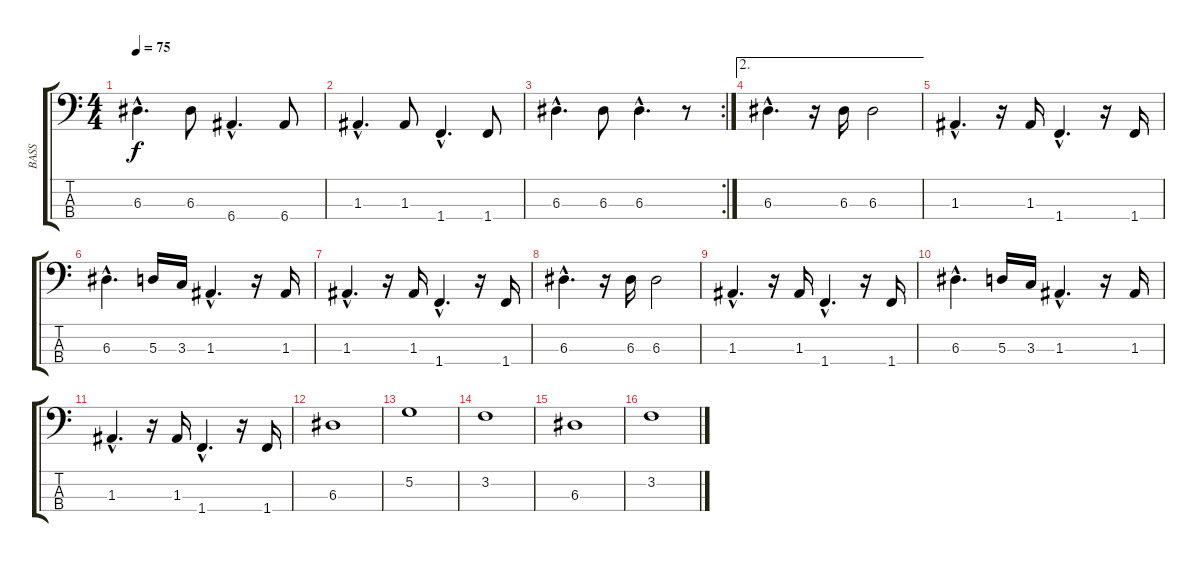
\track ("BASS" "BASS") {instrument electricbassfinger}
\staff {score tabs}
\tuning (G2 D2 A1 E1) {hide}
\ts (4 4)
\tempo 75
\clef f4
\ks c
6.3{hac}.4{d dy f} 6.3.8 6.4{hac}.4{d} 6.4.8 |
1.3{hac}.4{d} 1.3.8 1.4{hac}.4{d} 1.4.8 |
\rc 2
6.3{hac}.4{d} 6.3.8 6.3{hac}.4{d} r.8 |
\ae 2
6.3{hac}.4{d} r.16 6.3.16 6.3.2 |
1.3{hac}.4{d} r.16 1.3.16 1.4{hac}.4{d} r.16 1.4.16 |
6.3{hac}.4{d} 5.3.16 3.3.16 1.3{hac}.4{d} r.16 1.3.16 |
1.3{hac}.4{d} r.16 1.3.16 1.4{hac}.4{d} r.16 1.4.16 |
6.3{hac}.4{d} r.16 6.3.16 6.3.2 |
1.3{hac}.4{d} r.16 1.3.16 1.4{hac}.4{d} r.16 1.4.16 |
6.3{hac}.4{d} 5.3.16 3.3.16 1.3{hac}.4{d} r.16 1.3.16 |
1.3{hac}.4{d} r.16 1.3.16 1.4{hac}.4{d} r.16 1.4.16 |
6.3.1 |
5.2.1 |
3.2.1 |
6.3.1 |
3.2.1
